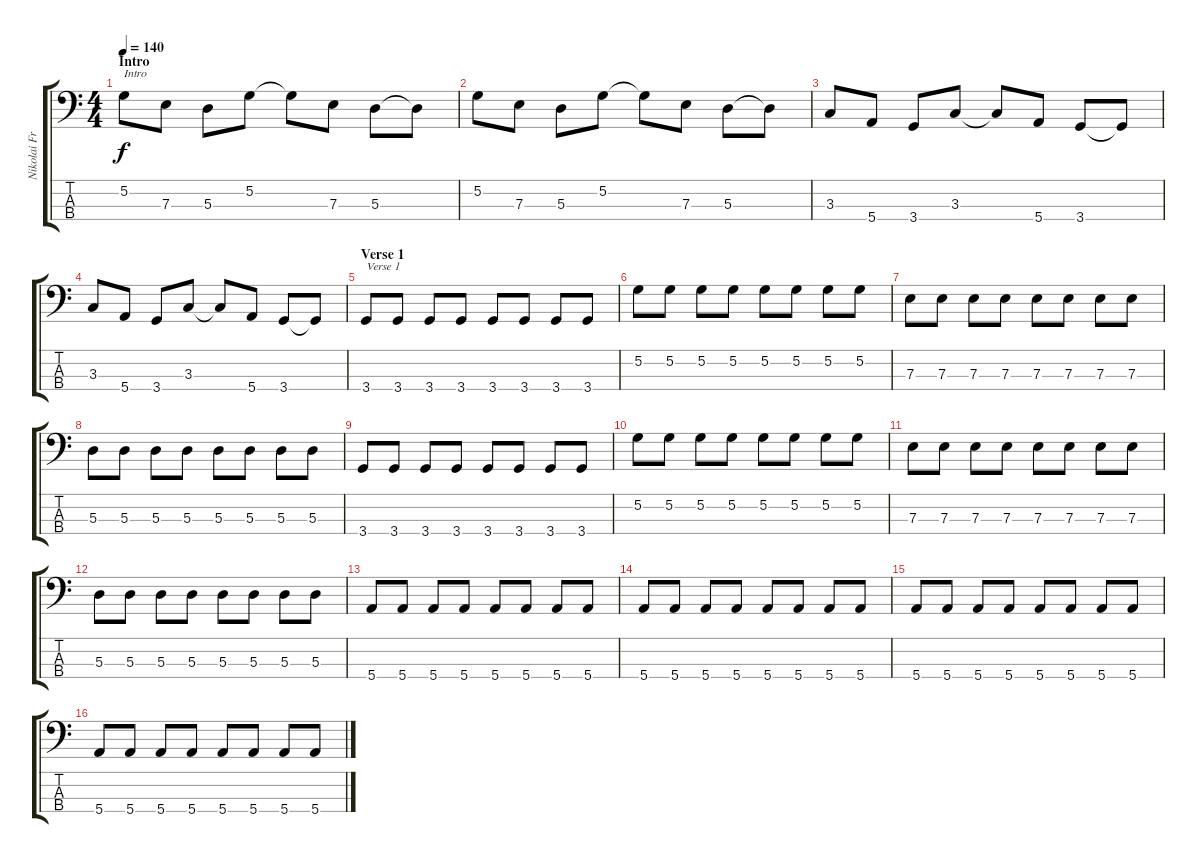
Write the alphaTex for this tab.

\track ("Nikolai Fraiture" "Nikolai Fr") {instrument electricbassfinger}
\staff {score tabs}
\tuning (G2 D2 A1 E1) {hide}
\ts (4 4)
\section ("" "Intro")
\tempo 140
\clef f4
\ks c
5.2.8{txt "Intro" dy f instrument electricbassfinger} 7.3.8 5.3.8 5.2.8 5.2{t}.8 7.3.8 5.3.8 5.3{t}.8 |
5.2.8 7.3.8 5.3.8 5.2.8 5.2{t}.8 7.3.8 5.3.8 5.3{t}.8 |
3.3.8 5.4.8 3.4.8 3.3.8 3.3{t}.8 5.4.8 3.4.8 3.4{t}.8 |
3.3.8 5.4.8 3.4.8 3.3.8 3.3{t}.8 5.4.8 3.4.8 3.4{t}.8 |
\section ("" "Verse 1")
3.4.8{txt "Verse 1"} 3.4.8 3.4.8 3.4.8 3.4.8 3.4.8 3.4.8 3.4.8 |
5.2.8 5.2.8 5.2.8 5.2.8 5.2.8 5.2.8 5.2.8 5.2.8 |
7.3.8 7.3.8 7.3.8 7.3.8 7.3.8 7.3.8 7.3.8 7.3.8 |
5.3.8 5.3.8 5.3.8 5.3.8 5.3.8 5.3.8 5.3.8 5.3.8 |
3.4.8 3.4.8 3.4.8 3.4.8 3.4.8 3.4.8 3.4.8 3.4.8 |
5.2.8 5.2.8 5.2.8 5.2.8 5.2.8 5.2.8 5.2.8 5.2.8 |
7.3.8 7.3.8 7.3.8 7.3.8 7.3.8 7.3.8 7.3.8 7.3.8 |
5.3.8 5.3.8 5.3.8 5.3.8 5.3.8 5.3.8 5.3.8 5.3.8 |
5.4.8 5.4.8 5.4.8 5.4.8 5.4.8 5.4.8 5.4.8 5.4.8 |
5.4.8 5.4.8 5.4.8 5.4.8 5.4.8 5.4.8 5.4.8 5.4.8 |
5.4.8 5.4.8 5.4.8 5.4.8 5.4.8 5.4.8 5.4.8 5.4.8 |
5.4.8 5.4.8 5.4.8 5.4.8 5.4.8 5.4.8 5.4.8 5.4.8
